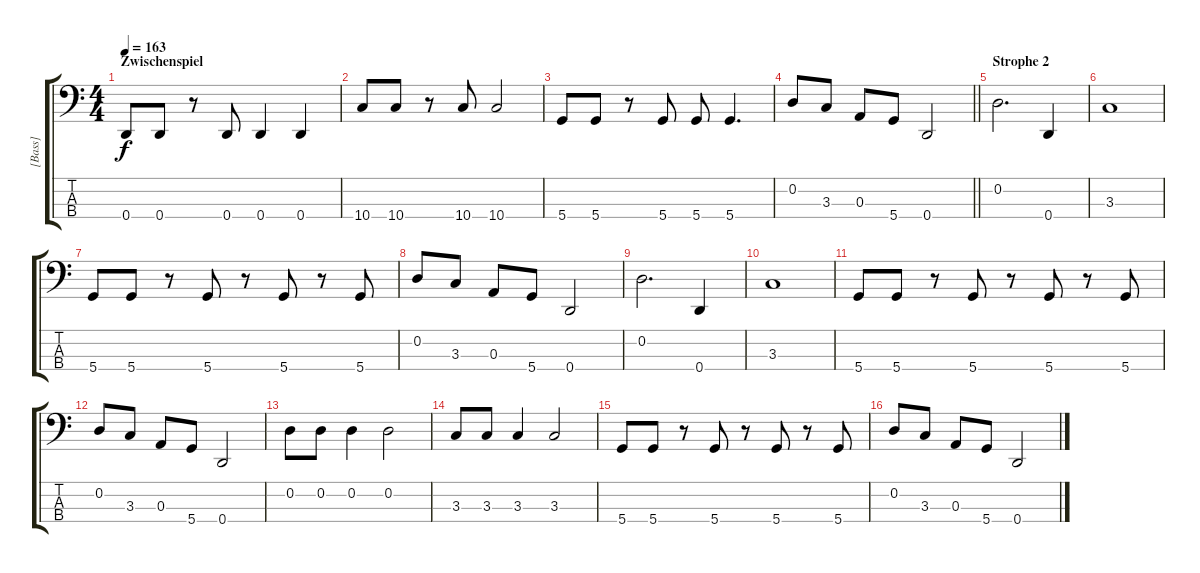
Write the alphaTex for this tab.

\track ("[Bass]" "[Bass]") {instrument electricbassfinger}
\staff {score tabs}
\tuning (G2 D2 A1 D1) {hide}
\ts (4 4)
\section ("" "Zwischenspiel")
\tempo 163
\clef f4
\ks c
0.4.8{dy f} 0.4.8 r.8 0.4.8 0.4.4 0.4.4 |
10.4.8 10.4.8 r.8 10.4.8 10.4.2 |
5.4.8 5.4.8 r.8 5.4.8 5.4.8 5.4.4{d} |
\barLineRight lightlight
0.2.8 3.3.8 0.3.8 5.4.8 0.4.2 |
\section ("" "Strophe 2")
0.2.2{d} 0.4.4 |
3.3.1 |
5.4.8 5.4.8 r.8 5.4.8 r.8 5.4.8 r.8 5.4.8 |
0.2.8 3.3.8 0.3.8 5.4.8 0.4.2 |
0.2.2{d} 0.4.4 |
3.3.1 |
5.4.8 5.4.8 r.8 5.4.8 r.8 5.4.8 r.8 5.4.8 |
0.2.8 3.3.8 0.3.8 5.4.8 0.4.2 |
0.2.8 0.2.8 0.2.4 0.2.2 |
3.3.8 3.3.8 3.3.4 3.3.2 |
5.4.8 5.4.8 r.8 5.4.8 r.8 5.4.8 r.8 5.4.8 |
0.2.8 3.3.8 0.3.8 5.4.8 0.4.2
